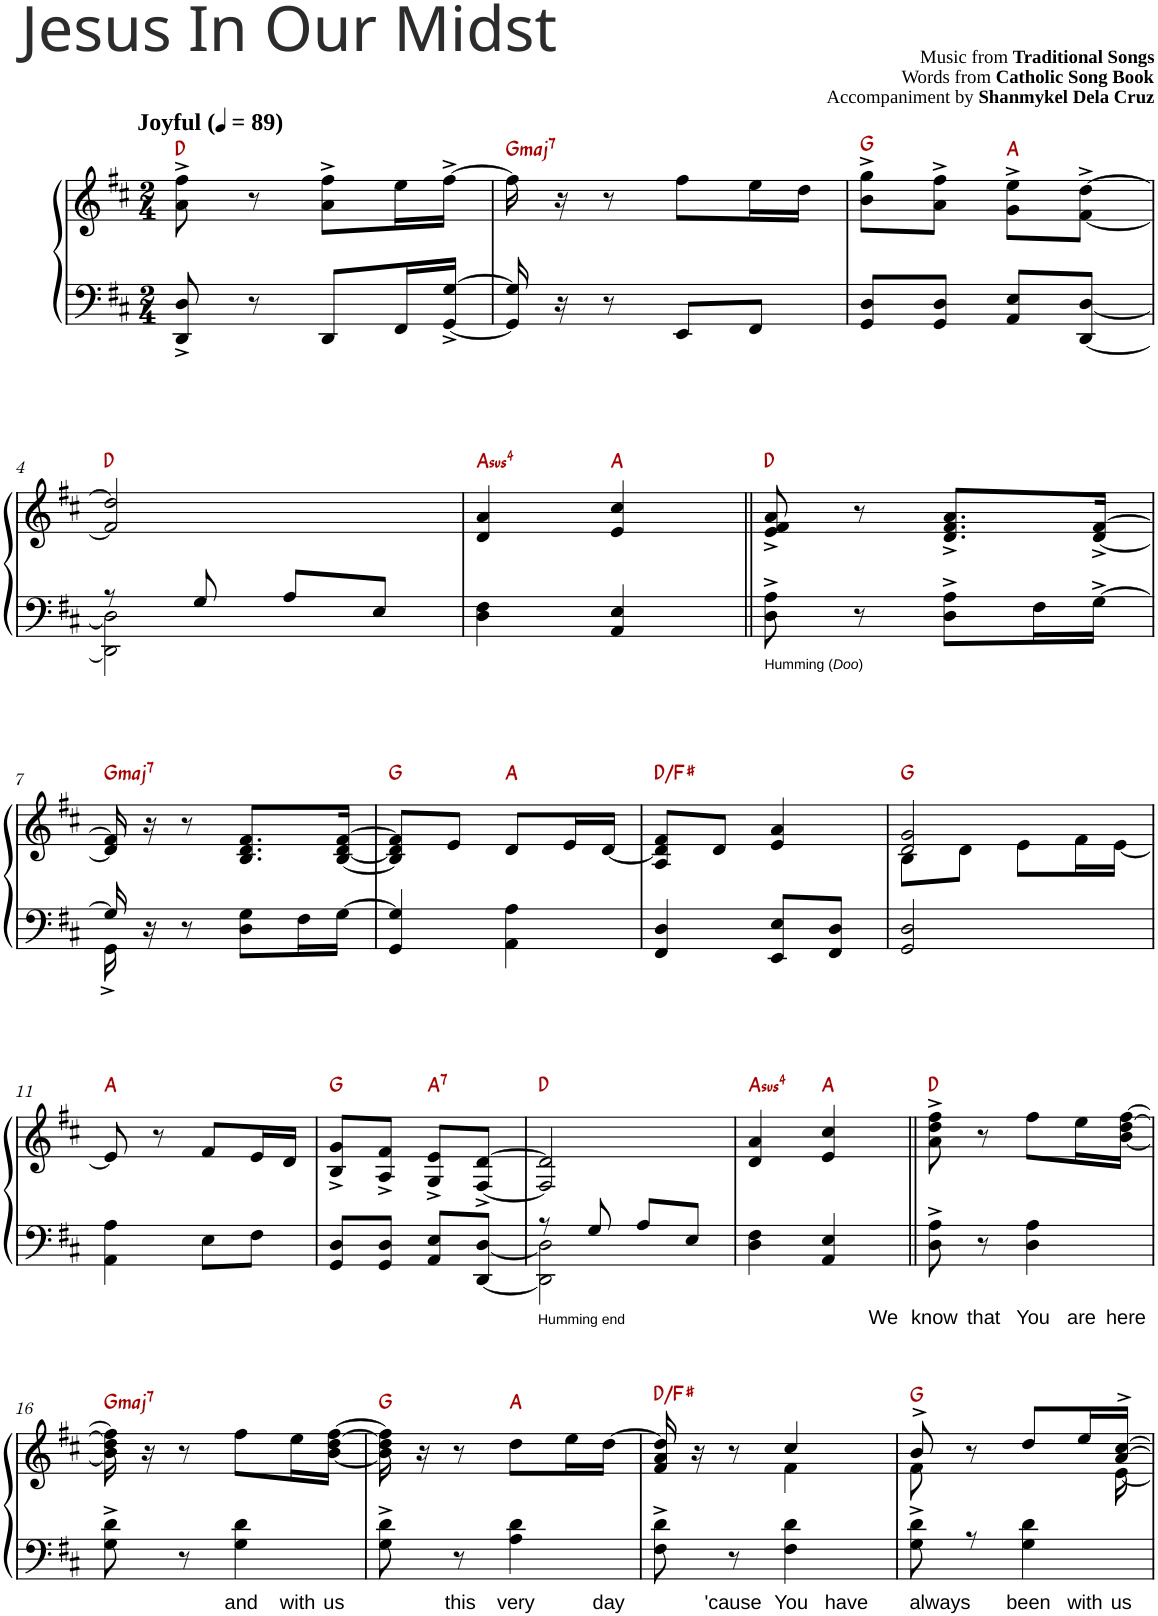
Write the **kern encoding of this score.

**kern	**text	**kern	**harte
*part1	*part1	*part1	*part1
*staff2	*staff2	*staff1	*
*I"Piano	*	*	*
*I'Pno.	*	*	*
*clefF4	*	*clefG2	*
*k[f#c#]	*	*k[f#c#]	*
*M2/4	*	*M2/4	*
*MM89	*	*MM89	*
=1	=1	=1	=1
!	!	!LO:TX:a:B:t=Joyful	!
8DD/^ 8D/^	.	8a\^ 8ff#\^	D:maj
8r	.	8r	.
8DD/L	.	8a\^ 8ff#\^L	.
16FF#/L	.	16ee\L	.
[16GG/^ [16G/^JJ	.	[16ff#^\JJ	.
=2	=2	=2	=2
!	!	!	!LO:H:kt=maj7
16GG/] 16G/]	.	16ff#\]	G:maj7
16r	.	16r	.
8r	.	8r	.
8EE/L	.	8ff#\L	.
8FF#/J	.	16ee\L	.
.	.	16dd\JJ	.
=3	=3	=3	=3
8GG/ 8D/L	.	8b\^ 8gg\^L	G:maj
8GG/ 8D/J	.	8a\^ 8ff#\^J	.
8AA/ 8E/L	.	8g\^ 8ee\^L	A:maj
[8DD/ [8D/J	.	[8f#\^ [8dd\^J	.
!!LO:LB:g=z
=4	=4	=4	=4
*^	*	*	*
8r	2DD\] 2D\]	.	2f#/] 2dd/]	D:maj
8G/	.	.	.	.
8A/L	.	.	.	.
8E/J	.	.	.	.
*v	*v	*	*	*
=5	=5	=5	=5
!	!	!	!LO:H:kt=4
4D\ 4F#\	.	4d/ 4a/	A:sus4
4AA/ 4E/	.	4e/ 4cc#/	A:maj
=6||	=6||	=6||	=6||
!	!LO:LY:b	!	!
8D\^ 8A\^	Humming ( Doo )	8e/^ 8f#/^ 8a/^	D:maj
8r	.	8r	.
8D\^ 8A\^L	.	8.d/^ 8.f#/^ 8.a/^L	.
16F#\L	.	.	.
[16G^\JJ	.	[16d/^ [16f#/^Jk	.
!!LO:LB:g=z
=7	=7	=7	=7
*^	*	*	*
!	!	!	!	!LO:H:kt=maj7
16G/]	16GG^\	.	16d/] 16f#/]	G:maj7
16r	4..ryy	.	16r	.
8r	.	.	8r	.
8D\ 8G\L	.	.	8.B/ 8.d/ 8.f#/L	.
16F#\L	.	.	.	.
[16G\JJ	.	.	[16B/ [16d/ [16f#/Jk	.
*v	*v	*	*	*
=8	=8	=8	=8
4GG/ 4G/]	.	8B/] 8d/] 8f#/]L	G:maj
.	.	8e/J	.
4AA\ 4A\	.	8d/L	A:maj
.	.	16e/L	.
.	.	[16d/JJ	.
=9	=9	=9	=9
4FF#/ 4D/	.	8A/ 8d/] 8f#/L	D:maj/3
.	.	8d/J	.
8EE/ 8E/L	.	4e/ 4a/	.
8FF#/ 8D/J	.	.	.
=10	=10	=10	=10
*	*	*^	*
2GG/ 2D/	.	2d/ 2g/	8B\L	G:maj
.	.	.	8d\J	.
.	.	.	8e\L	.
.	.	.	16f#\L	.
.	.	.	[16e\JJ	.
*	*	*v	*v	*
!!LO:LB:g=z
=11	=11	=11	=11
4AA\ 4A\	.	8e/]	A:maj
.	.	8r	.
8E\L	.	8f#/L	.
8F#\J	.	16e/L	.
.	.	16d/JJ	.
=12	=12	=12	=12
8GG/ 8D/L	.	8B/^ 8g/^L	G:maj
8GG/ 8D/J	.	8A/^ 8f#/^J	.
!	!	!	!LO:H:kt=7
8AA/ 8E/L	.	8G/^ 8e/^L	A:7
[8DD/ [8D/J	.	[8F#/^ [8d/^J	.
=13	=13	=13	=13
!	!LO:LY:b	!	!
*^	*	*	*
8r	2DD\] 2D\]	Humming end	2F#/] 2d/]	D:maj
8G/	.	.	.	.
8A/L	.	.	.	.
8E/J	.	.	.	.
=14	=14	=14	=14	=14
!	!	!	!	!LO:H:kt=4
4D\ 4F#\	4..ryy	.	4d/ 4a/	A:sus4
4AA/ 4E/	.	.	4e/ 4cc#/	A:maj
!	!	!LO:LY:b	!	!
.	16D	We	.	.
=15||	=15||	=15||	=15||	=15||
!	!	!LO:LY:b	!	!
8D\^ 8A\^	8ryy	know	8a\^ 8dd\^ 8ff#\^	D:maj
!	!	!LO:LY:b	!	!
8r	8D	that	8r	.
!	!	!LO:LY:b	!	!
4D\ 4A\	8DL	You	8ff#\L	.
!	!	!LO:LY:b	!	!
.	16DL	are	16ee\L	.
!	!	!LO:LY:b	!	!
.	16DJJ	here	[16b\ [16dd\ [16ff#\JJ	.
!!LO:LB:g=z
=16	=16	=16	=16	=16
!	!	!	!	!LO:H:kt=maj7
8G\^ 8d\^	4ryy	.	16b\] 16dd\] 16ff#\]	G:maj7
.	.	.	16r	.
8r	.	.	8r	.
!	!	!LO:LY:b	!	!
4G\ 4d\	8DL	and	8ff#\L	.
!	!	!LO:LY:b	!	!
.	16DL	with	16ee\L	.
!	!	!LO:LY:b	!	!
.	16DJJ	us	[16b\ [16dd\ [16ff#\JJ	.
=17	=17	=17	=17	=17
8G\^ 8d\^	8ryy	.	16b\] 16dd\] 16ff#\]	G:maj
.	.	.	16r	.
!	!	!LO:LY:b	!	!
8r	8D	this	8r	.
!	!	!LO:LY:b	!	!
4A\ 4d\	8.DL	very	8dd\L	A:maj
.	.	.	16ee\L	.
!	!	!LO:LY:b	!	!
.	16DJk	day	[16dd\JJ	.
=18	=18	=18	=18	=18
*	*	*	*^	*
8F#\^ 8d\^	8ryy	.	16f#/ 16a/ 16dd/]	4ryy	D:maj/3
.	.	.	16r	.	.
!	!	!LO:LY:b	!	!	!
8r	8D	'cause	8r	.	.
!	!	!LO:LY:b	!	!	!
4F#\ 4d\	8DL	You	4cc#/	4f#\	.
!	!	!LO:LY:b	!	!	!
.	8DJ	have	.	.	.
=19	=19	=19	=19	=19	=19
!	!	!LO:LY:b	!	!	!
8G\^ 8d\^	4D^	always	8b^/	8f#\	G:maj
8r	.	.	8r	16ryy	.
!	!	!LO:LY:b	!	!	!
*	*	*	*v	*v	*
4G\ 4d\	8DL	been	8dd/L	.
!	!	!LO:LY:b	!	!
.	16DL	with	16ee/L	.
!	!	!LO:LY:b	!	!
*	*	*	*^	*
.	16DJJ	us	[16a/^ [16cc#/^JJ	[16e\	.
*v	*v	*	*	*	*
*	*	*v	*v	*
=	=	=	=
*-	*-	*-	*-
